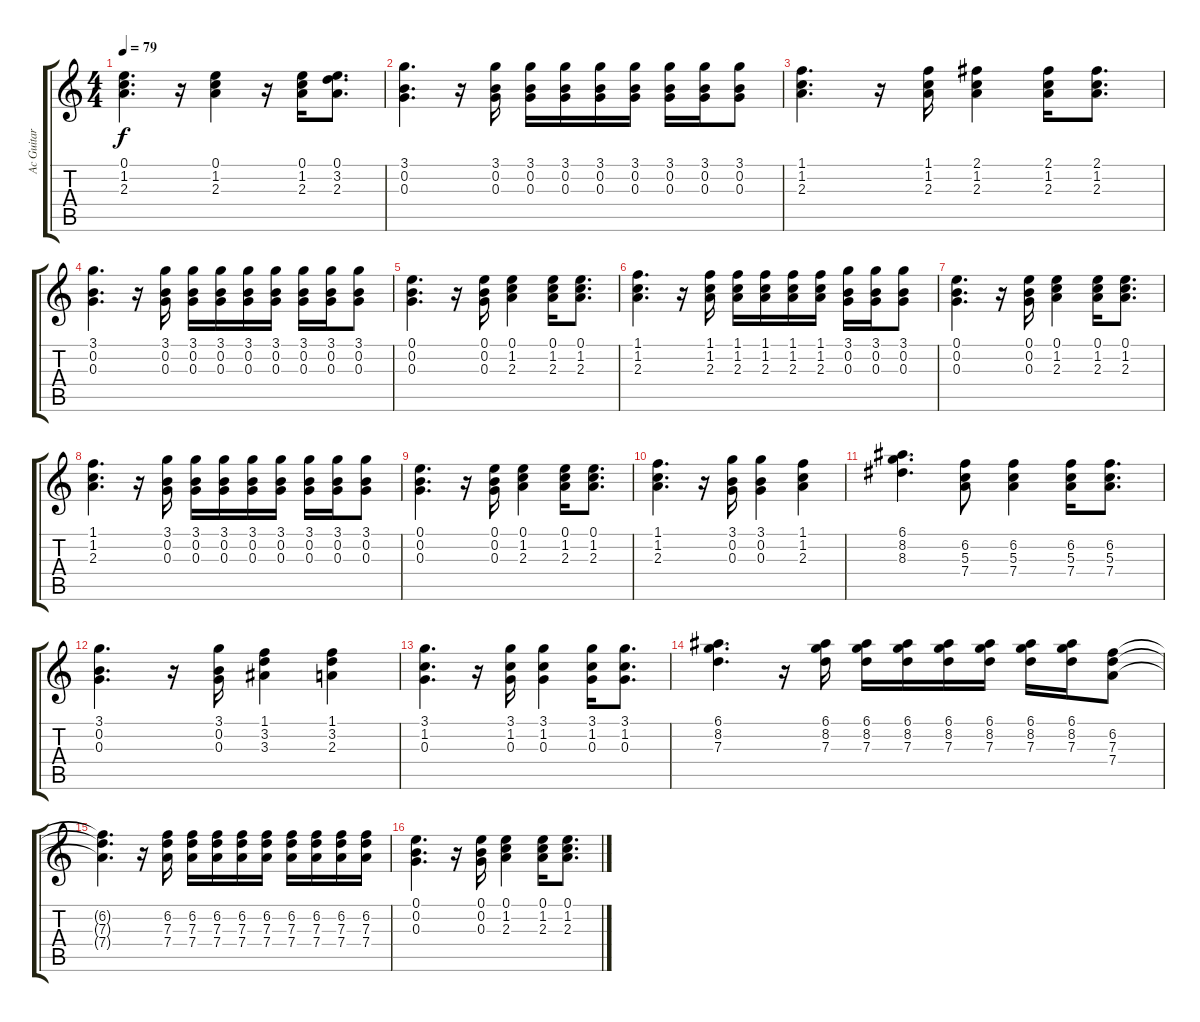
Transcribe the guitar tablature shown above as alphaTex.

\track ("Ac Guitar" "Ac Guitar") {instrument acousticguitarsteel}
\staff {score tabs}
\tuning (E4 B3 G3 D3 A2 E2) {hide}
\ts (4 4)
\tempo 79
\clef g2
\ks c
(0.1 1.2 2.3).4{d dy f} r.16 (0.1 1.2 2.3).4 r.16 (0.1 1.2 2.3).16 (0.1 3.2 2.3).8{d} |
(3.1 0.2 0.3).4{d} r.16 (3.1 0.2 0.3).16 (3.1 0.2 0.3).16 (3.1 0.2 0.3).16 (3.1 0.2 0.3).16 (3.1 0.2 0.3).16 (3.1 0.2 0.3).16 (3.1 0.2 0.3).16 (3.1 0.2 0.3).8 |
(1.1 1.2 2.3).4{d} r.16 (1.1 1.2 2.3).16 (2.1 1.2 2.3).4 (2.1 1.2 2.3).16 (2.1 1.2 2.3).8{d} |
(3.1 0.2 0.3).4{d} r.16 (3.1 0.2 0.3).16 (3.1 0.2 0.3).16 (3.1 0.2 0.3).16 (3.1 0.2 0.3).16 (3.1 0.2 0.3).16 (3.1 0.2 0.3).16 (3.1 0.2 0.3).16 (3.1 0.2 0.3).8 |
(0.1 0.2 0.3).4{d} r.16 (0.1 0.2 0.3).16 (0.1 1.2 2.3).4 (0.1 1.2 2.3).16 (0.1 1.2 2.3).8{d} |
(1.1 1.2 2.3).4{d} r.16 (1.1 1.2 2.3).16 (1.1 1.2 2.3).16 (1.1 1.2 2.3).16 (1.1 1.2 2.3).16 (1.1 1.2 2.3).16 (3.1 0.2 0.3).16 (3.1 0.2 0.3).16 (3.1 0.2 0.3).8 |
(0.1 0.2 0.3).4{d} r.16 (0.1 0.2 0.3).16 (0.1 1.2 2.3).4 (0.1 1.2 2.3).16 (0.1 1.2 2.3).8{d} |
(1.1 1.2 2.3).4{d} r.16 (3.1 0.2 0.3).16 (3.1 0.2 0.3).16 (3.1 0.2 0.3).16 (3.1 0.2 0.3).16 (3.1 0.2 0.3).16 (3.1 0.2 0.3).16 (3.1 0.2 0.3).16 (3.1 0.2 0.3).8 |
(0.1 0.2 0.3).4{d} r.16 (0.1 0.2 0.3).16 (0.1 1.2 2.3).4 (0.1 1.2 2.3).16 (0.1 1.2 2.3).8{d} |
(1.1 1.2 2.3).4{d} r.16 (3.1 0.2 0.3).16 (3.1 0.2 0.3).4 (1.1 1.2 2.3).4 |
(6.1 8.2 8.3).4{d} (6.2 5.3 7.4).8 (6.2 5.3 7.4).4 (6.2 5.3 7.4).16 (6.2 5.3 7.4).8{d} |
(3.1 0.2 0.3).4{d} r.16 (3.1 0.2 0.3).16 (1.1 3.2 3.3).4 (1.1 3.2 2.3).4 |
(3.1 1.2 0.3).4{d} r.16 (3.1 1.2 0.3).16 (3.1 1.2 0.3).4 (3.1 1.2 0.3).16 (3.1 1.2 0.3).8{d} |
(6.1 8.2 7.3).4{d} r.16 (6.1 8.2 7.3).16 (6.1 8.2 7.3).16 (6.1 8.2 7.3).16 (6.1 8.2 7.3).16 (6.1 8.2 7.3).16 (6.1 8.2 7.3).16 (6.1 8.2 7.3).16 (6.2 7.3 7.4).8 |
(6.2{t} 7.3{t} 7.4{t}).4{d} r.16 (6.2 7.3 7.4).16 (6.2 7.3 7.4).16 (6.2 7.3 7.4).16 (6.2 7.3 7.4).16 (6.2 7.3 7.4).16 (6.2 7.3 7.4).16 (6.2 7.3 7.4).16 (6.2 7.3 7.4).16 (6.2 7.3 7.4).16 |
(0.1 0.2 0.3).4{d} r.16 (0.1 0.2 0.3).16 (0.1 1.2 2.3).4 (0.1 1.2 2.3).16 (0.1 1.2 2.3).8{d}
